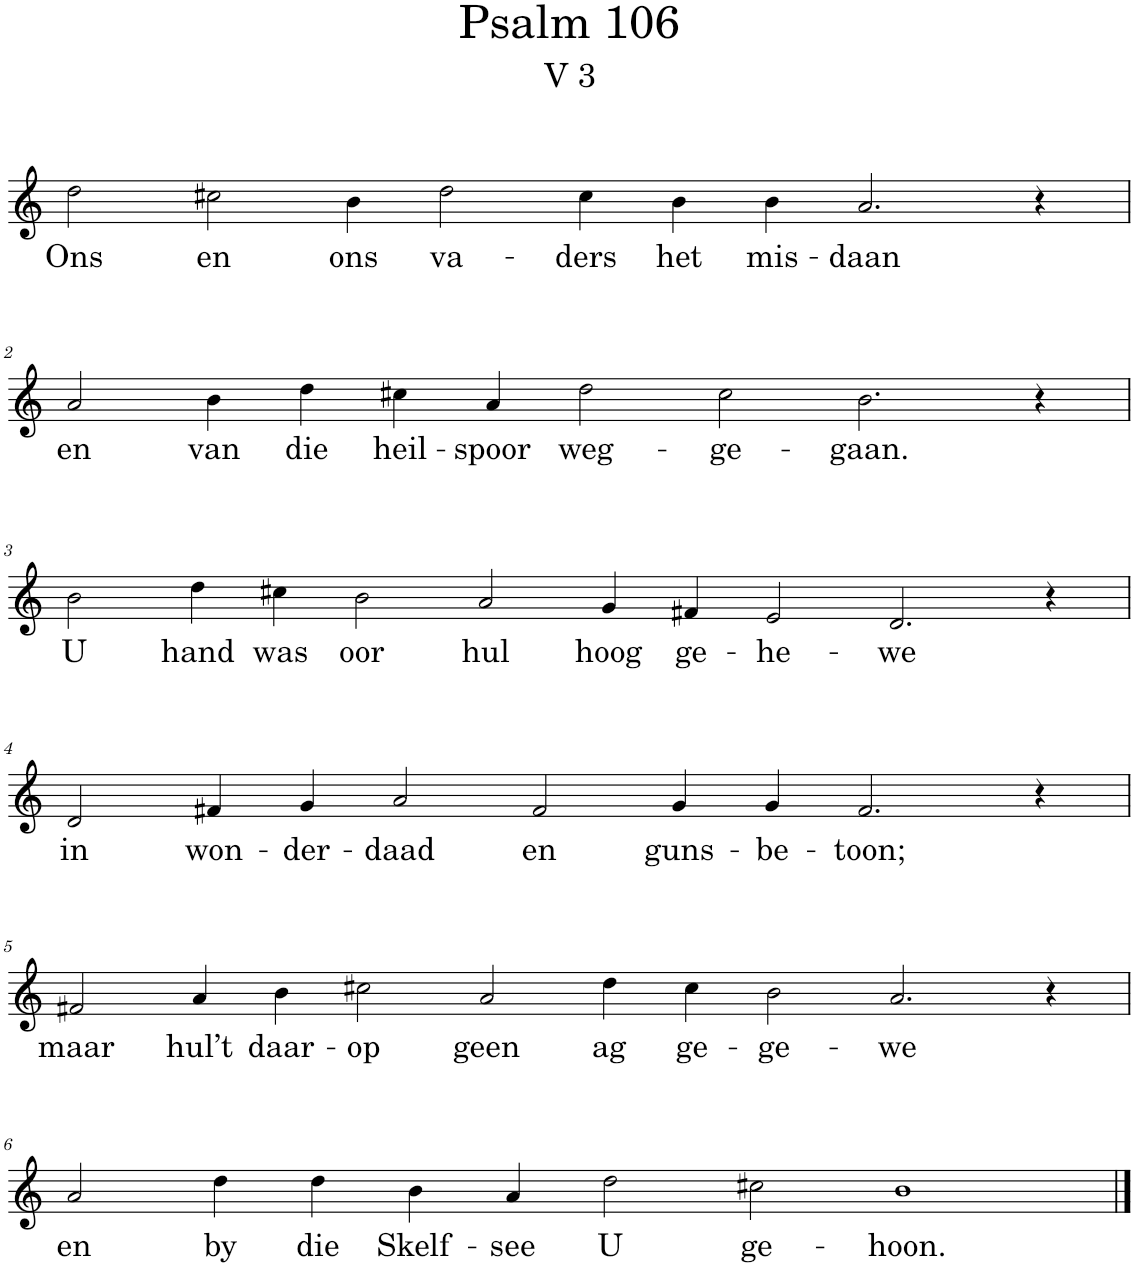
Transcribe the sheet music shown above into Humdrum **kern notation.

**kern	**text
*part1	*part1
*staff1	*staff1
*I"Pipe Organ	*
*I'Org.	*
*clefG2	*
*k[]	*
*M14/4	*
=1	=1
!	!LO:LY:b
2dd\	Ons
!	!LO:LY:b
2cc#X\	en
!	!LO:LY:b
4b\	ons
!	!LO:LY:b
2dd\	va-
!	!LO:LY:b
4cc#\	-ders
!	!LO:LY:b
4b\	het
!	!LO:LY:b
4b\	mis-
!	!LO:LY:b
2.a/	-daan
4r	.
!!LO:LB:g=z
=2	=2
!	!LO:LY:b
2a/	en
!	!LO:LY:b
4b\	van
!	!LO:LY:b
4dd\	die
!	!LO:LY:b
4cc#X\	heil-
!	!LO:LY:b
4a/	-spoor
!	!LO:LY:b
2dd\	weg-
!	!LO:LY:b
2cc#\	-ge-
!	!LO:LY:b
2.b\	-gaan.
4r	.
!!LO:LB:g=z
=3	=3
*M16/4	*
!	!LO:LY:b
2b\	U
!	!LO:LY:b
4dd\	hand
!	!LO:LY:b
4cc#X\	was
!	!LO:LY:b
2b\	oor
!	!LO:LY:b
2a/	hul
!	!LO:LY:b
4g/	hoog
!	!LO:LY:b
4f#X/	ge-
!	!LO:LY:b
2e/	-he-
!	!LO:LY:b
2.d/	-we
4r	.
!!LO:LB:g=z
=4	=4
*M14/4	*
!	!LO:LY:b
2d/	in
!	!LO:LY:b
4f#X/	won-
!	!LO:LY:b
4g/	-der-
!	!LO:LY:b
2a/	-daad
!	!LO:LY:b
2f#/	en
!	!LO:LY:b
4g/	guns-
!	!LO:LY:b
4g/	-be-
!	!LO:LY:b
2.f#/	-toon;
4r	.
!!LO:LB:g=z
=5	=5
*M16/4	*
!	!LO:LY:b
2f#X/	maar
!	!LO:LY:b
4a/	hul’t
!	!LO:LY:b
4b\	daar-
!	!LO:LY:b
2cc#X\	-op
!	!LO:LY:b
2a/	geen
!	!LO:LY:b
4dd\	ag
!	!LO:LY:b
4cc#\	ge-
!	!LO:LY:b
2b\	-ge-
!	!LO:LY:b
2.a/	-we
4r	.
!!LO:LB:g=z
=6	=6
*M14/4	*
!	!LO:LY:b
2a/	en
!	!LO:LY:b
4dd\	by
!	!LO:LY:b
4dd\	die
!	!LO:LY:b
4b\	Skelf-
!	!LO:LY:b
4a/	-see
!	!LO:LY:b
2dd\	U
!	!LO:LY:b
2cc#X\	ge-
!	!LO:LY:b
1b	-hoon.
==	==
*-	*-
